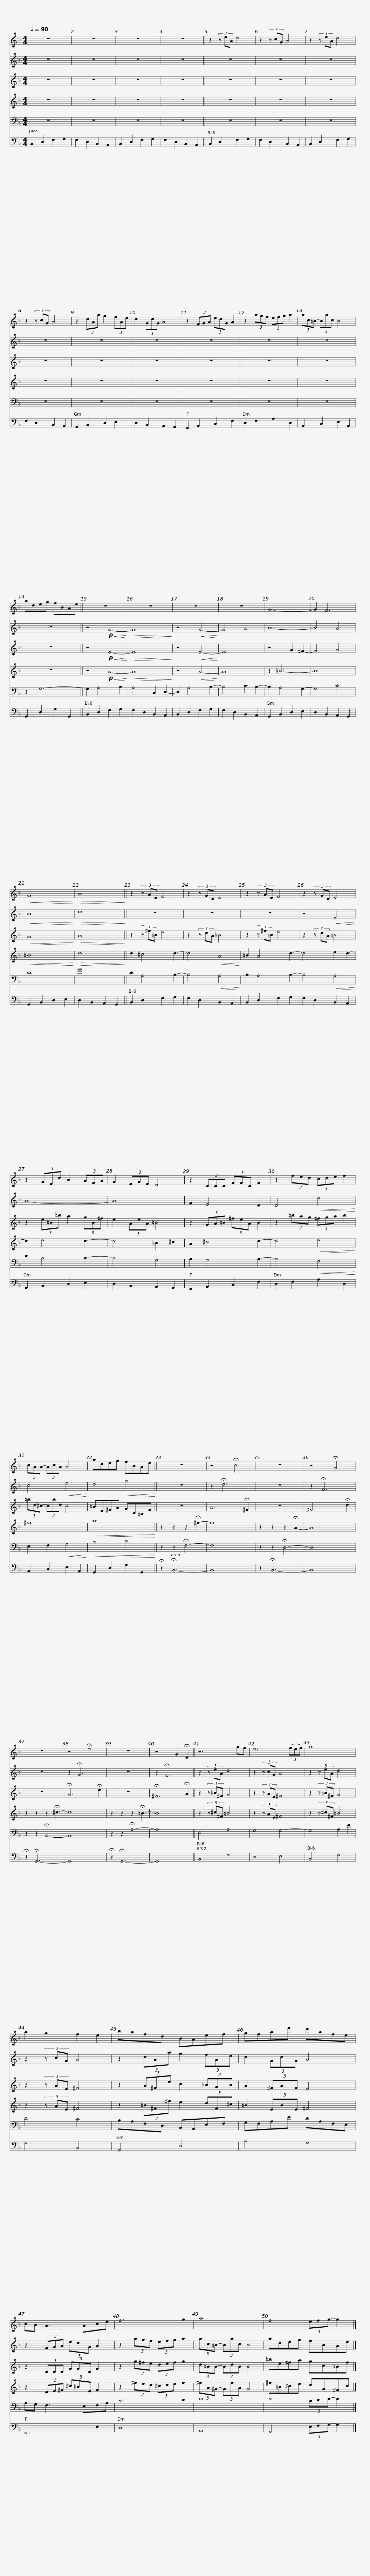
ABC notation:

X:1
%%score 1 2 3 4 5 6
L:1/8
Q:1/4=90
M:4/4
I:linebreak $
K:F
V:1 treble
V:2 treble
V:3 treble transpose=-2
V:4 treble transpose=-9
V:5 bass
V:6 bass transpose=-12
V:1
 z8 | z8 | z8 | z8 || z2 (3z eA d4 | %5
 z2 (3z cG A4 | z2 (3z eA d4 |$ z2 (3z cG A4 | z2 (3dAa g2 (3fAe | d2 (3GdG A4 | %10
 z2 (3FGA (3edG A2 | z2 (3agf (3efg a2 |$ (3ac=B- (3Bac B4 | adeg fBAe || z8 | %15
 z8 | z8 | z8 | G8- |$ G2 F6 | %20
!<(! G8!<)! |!>(! B8!>)! || z2 (3z AE F4 | z2 (3z GD E4 | z2 (3z AE F4 |$ %25
 z2 (3z GD E4 | z2 (3GEd B2 (3AFA | G2 (3EGE D4 | z2 (3CCC (3FFC F2 |$ z2 (3fed (3cde f2 | %30
 (3cAA- (3AcA A4 | adeg fBAe || z8 | z4 !fermata!c4 |$ z8 | %35
 z4 !fermata!G4 | z8 | z4 !fermata!e4 | z8 | z4 G2 !fermata!D2 || %40
 z6 gf |$ e6 (3(fef) | g8 | a2 g2 f2 e2 | bafd BAef |$ %45
 gfae' d'afe | cB A3 Ace | f6 g2 |$ a8 | f4 (3efg- g2 |] %50
V:2
 z8 | z8 | z8 | z8 || z8 | %5
 z8 | z8 |$ z8 | z8 | z8 | %10
 z8 | z8 |$ z8 | z8 || z4!p!!<(! G4-!<)! | %15
!>(! G8!>)! | z4!<(! G4-!<)! | G4 A4 | B8- |$ B4 A4 | %20
!<(! B8!<)! |!>(! d8!>)! || z8 | z8 | z8 |$ %25
 z4!<(! E4!<)! | A8- | A8 | F2 E4 D2 |$ D4!<(! d4!<)! | %30
 c4!<(! e4!<)! | d4!<(! g4!<)! || z8 | z2 !fermata!d6 |$ z8 | %35
 z2 !fermata!F6 | z8 | z2 !fermata!G6 | z8 | z2 !fermata!F6 || %40
 z2 (3z eA d4 |$ z2 (3z cG A4 | z2 (3z eA d4 | z2 (3z cG A4 | z2 (3dAa g2 (3fAe |$ %45
 d2 (3GdG A4 | z2 (3FGA (3edG A2 | z2 (3agf (3efg a2 |$ (3ac=B- (3Bac B4 | adeg fBAe |] %50
V:3
 z8 | z8 | z8 | z8 || z8 | %5
 z8 | z8 |$ z8 | z8 | z8 | %10
 z8 | z8 |$ z8 | z8 || z4!p!!<(! E4-!<)! | %15
!>(! E8!>)! | z4!<(! E4-!<)! | E8 | z4 G2 ^F2- |$ F4 G4 | %20
!<(! G8!<)! |!>(! A8!>)! || z2 (3z ^f=B e4 | z2 (3z dA =B4 | z2 (3z ^f=B e4 |$ %25
 z2 (3z dA =B4 | z2 (3e=B=b a2 (3gB^f | e2 (3AeA =B4 | z2 (3GA=B (3^feA B2 |$ z2 (3=bag (3^fga b2 | %30
 (3=bd^c- (3cbd c4 | =BE^FA GC=B,F || z8 | A6 !fermata!^F2 |$ z8 | %35
 ^F6 !fermata!d2 | z8 | !fermata!G6 !fermata!e2 | z8 | !fermata!^F6 !fermata!A2 || %40
 z2 (3z =B^F G4 |$ z2 (3z AE ^F4 | z2 (3z =B^F G4 | z2 (3z AE ^F4 | z2 (3A^Fe c2 (3=BGB |$ %45
 A2 (3^FAF E4 | z2 (3DDD (3GGD G2 | z2 (3g^fe (3def g2 |$ (3d=BB- (3BdB B4 | =be^fa gc=Bf |] %50
V:4
 z8 | z8 | z8 | z8 || z8 | %5
 z8 | z8 |$ z8 | z8 | z8 | %10
 z8 | z8 |$ z8 | z8 || z4!p!!<(! A4-!<)! | %15
!>(! A8!>)! | z4!<(! A4-!<)! | A8 | z2 =B6- |$ B8 | %20
!<(! =B8!<)! |!>(! d8!>)! || d2 ^c4 d2- | d4!<(! A4!<)! | =B2 A4 d2- |$ %25
 d4 e2 d2- | d2 e4 d2- | d4 =B2 ^c2 | A2 ^c4 d2- |$ d4!<(! e4!<)! | %30
 ^f8 |!<(! a8!<)! || z2 z2 z2 !fermata!^f2- | f8 |$ z2 z2 z2 !fermata!A2- | %35
 A8 | z2 z2 z2 !fermata!^c2- | c8 | z2 z2 z2 !fermata!=B2- | B8 || %40
 z2 (3z ^c^F =B4 |$ z2 (3z AE ^F4 | z2 (3z ^c^F =B4 | z2 (3z AE ^F4 | z2 (3=B^F^f e2 (3dF^c |$ %45
 =B2 (3EBE ^F4 | z2 (3DE^F (3^c=BE F2 | z2 (3^fed (3^cde f2 |$ (3^fA^G- (3GfA G4 | ^f=B^ce dG^Fc |] %50
V:5
 z8 | z8 | z8 | z8 || z8 | %5
 z8 | z8 |$ z8 | z8 | z8 | %10
 z8 | z8 |$ z8 | z2 G,6- || G,2 A,4 B,2 | %15
 A,4 C,2 D,2- | D,2 A,4 B,2- | B,4 C2 B,2- | B,2 A,4 G,2- |$ G,4 C4 | %20
 D8 | G8 || D2 A,4 B,2- | B,4!<(! A,4!<)! | B,2 A,4 B,2- |$ %25
 B,4!<(! A,4!<)! | D2 B,4 B,2- | B,4 G,4 | A,2 G,4 A,2- |$ A,4!<(! F,4!<)! | %30
 E,2 F,2!<(! G,4!<)! |!<(! B,4 C4!<)! || z2 z2 !fermata!F,4- | F,8 |$ z2 z2 !fermata!D,4- | %35
 D,8 | z2 z2 !fermata!B,,4- | B,,8 | z2 z2 !fermata!A,4- | A,8 || %40
 E,4 A,4 |$ G,4 G,4- | G,4 A,2 E2 | D4 C4 | B,A,F,D, B,,A,,E,F, |$ %45
 G,F,A,E DA,F,E, | A,G, F,3 E,F,A, | C6 D2 |$ E8 | E4 (3CDE- E2 |] %50
V:6
 B,,2 D,2 F,2 G,2 | F,2 D,2 B,,2 A,,2 | B,,2 D,2 F,2 G,2 | F,2 D,2 B,,2 A,,2 || B,,2 D,2 F,2 G,2 | %5
 F,2 D,2 B,,2 A,,2 | B,,2 D,2 F,2 G,2 |$ F,2 D,2 B,,2 A,,2 | G,,2 B,,2 D,2 E,2 | D,2 B,,2 A,,2 G,,2 | %10
 F,,2 A,,2 C,2 F,2 | D,2 F,2 A,2 D,2 |$ A,,2 C,2 E,2 A,,2 | G,,2 D,2 G,2 G,,2 || B,,2 D,2 F,2 G,2 | %15
 F,2 D,2 B,,2 A,,2 | B,,2 D,2 F,2 G,2 | F,2 D,2 B,,2 A,,2 | G,,2 B,,2 D,2 E,2 |$ D,2 B,,2 A,,2 G,,2 | %20
 G,,2 B,,2 D,2 E,2 | D,2 B,,2 A,,2 G,,2 || B,,2 D,2 F,2 G,2 | F,2 D,2 B,,2 A,,2 | B,,2 D,2 F,2 G,2 |$ %25
 F,2 D,2 B,,2 A,,2 | G,,2 B,,2 D,2 E,2 | D,2 B,,2 A,,2 G,,2 | F,,2 A,,2 C,2 F,2 |$ D,2 F,2 A,2 D,2 | %30
 A,,2 C,2 E,2 A,,2 | G,,2 D,2 G,2 G,,2 || !fermata!z2 !fermata!B,,6- | B,,8 |$ z2 !fermata!B,,6- | %35
 B,,8 | !fermata!z2 !fermata!G,,6- | G,,8 | !fermata!z2 !fermata!G,,6- | G,,8 || %40
 B,,4 F,4 |$ D,4 E,4 | B,,4 F,4 | G,4 B,,4 | G,,4 D,4 |$ %45
 B,4 G,4 | F,,6 E,2 | D,8 |$ A,,8 | G,,4 (3E,F,G,- G,2 |] %50
